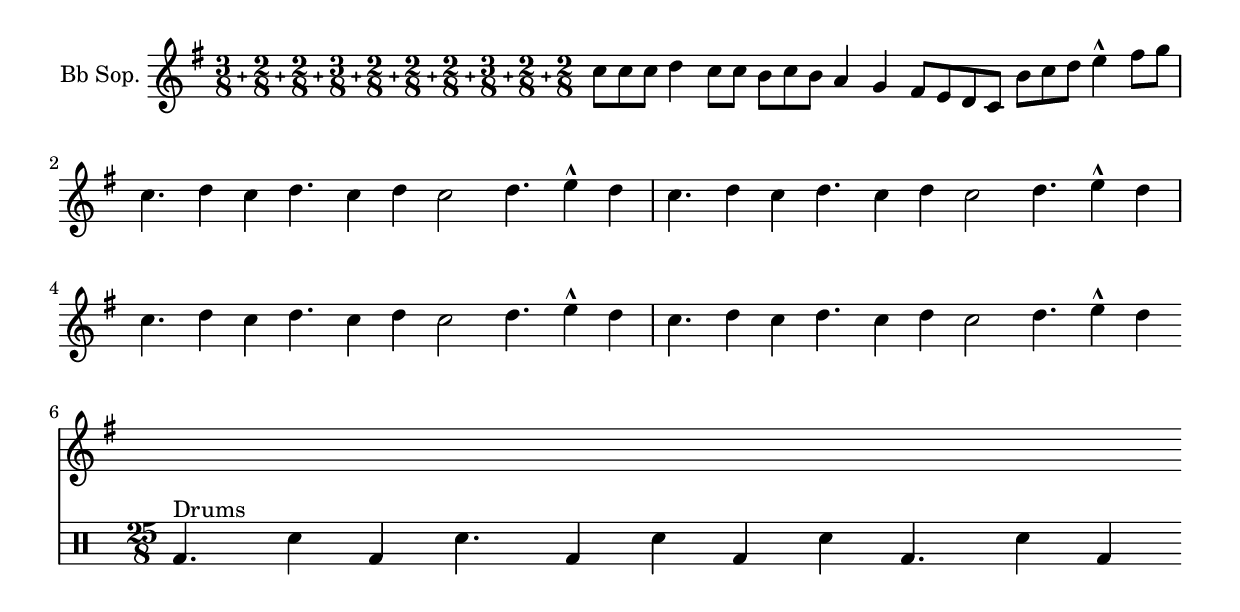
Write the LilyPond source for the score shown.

%% Do not edit this file; it is auto-generated from LSR http://lsr.dsi.unimi.it
%% This file is in the public domain.
\version "2.11.38"

\header {
  lsrtags = "rhythms, percussion"
 texidoc = "
Though the set-time-signature thing was not the most essential here, it
has been included to show the beat of this piece (which is a template
of a real balkan song!).
" }
% begin verbatim
#(define (compound-time one two three four five six seven eight nine ten num)
  (markup #:override '(baseline-skip . 0) #:number 
   (#:line ((#:column (one num)) #:vcenter "+" (#:column (two num)) #:vcenter "+" (#:column (three num)) #:vcenter "+" (#:column (four num)) #:vcenter "+" (#:column (five num)) #:vcenter "+" (#:column (six num)) #:vcenter "+" (#:column (seven num)) #:vcenter "+" (#:column (eight num)) #:vcenter "+" (#:column (nine num)) #:vcenter "+" (#:column (ten num))))))


melody =
{         \relative c'' {
        \set Staff.instrumentName = "Bb Sop."
        \key g \major \time 25/8
	  \override Staff.TimeSignature #'stencil = #ly:text-interface::print
  \override Staff.TimeSignature #'text = #(compound-time "3" "2" "2" "3" "2" "2" "2" "3" "2" "2" "8" )
        c8[ c c] d4 c8[ c] b[ c b] a4 g fis8[ e d c] b'[ c d] e4-^ fis8[ g] | \break
        c,4. d4 c4 d4. c4 d c2 d4. e4-^ d4 |
        c4. d4 c4 d4. c4 d c2 d4. e4-^ d4 | \break
        c4. d4 c4 d4. c4 d c2 d4. e4-^ d4 |
        c4. d4 c4 d4. c4 d c2 d4. e4-^ d4 | \break }
}
drum = {
        \new DrumStaff \drummode
        {
                \bar "|:" bd4. ^\markup { "Drums" } sn4 bd \bar ":" sn4. bd4 sn \bar ":"
                bd sn bd4. sn4 bd \bar ":|" 
        }
}

{
 \melody 
 \drum 
}
